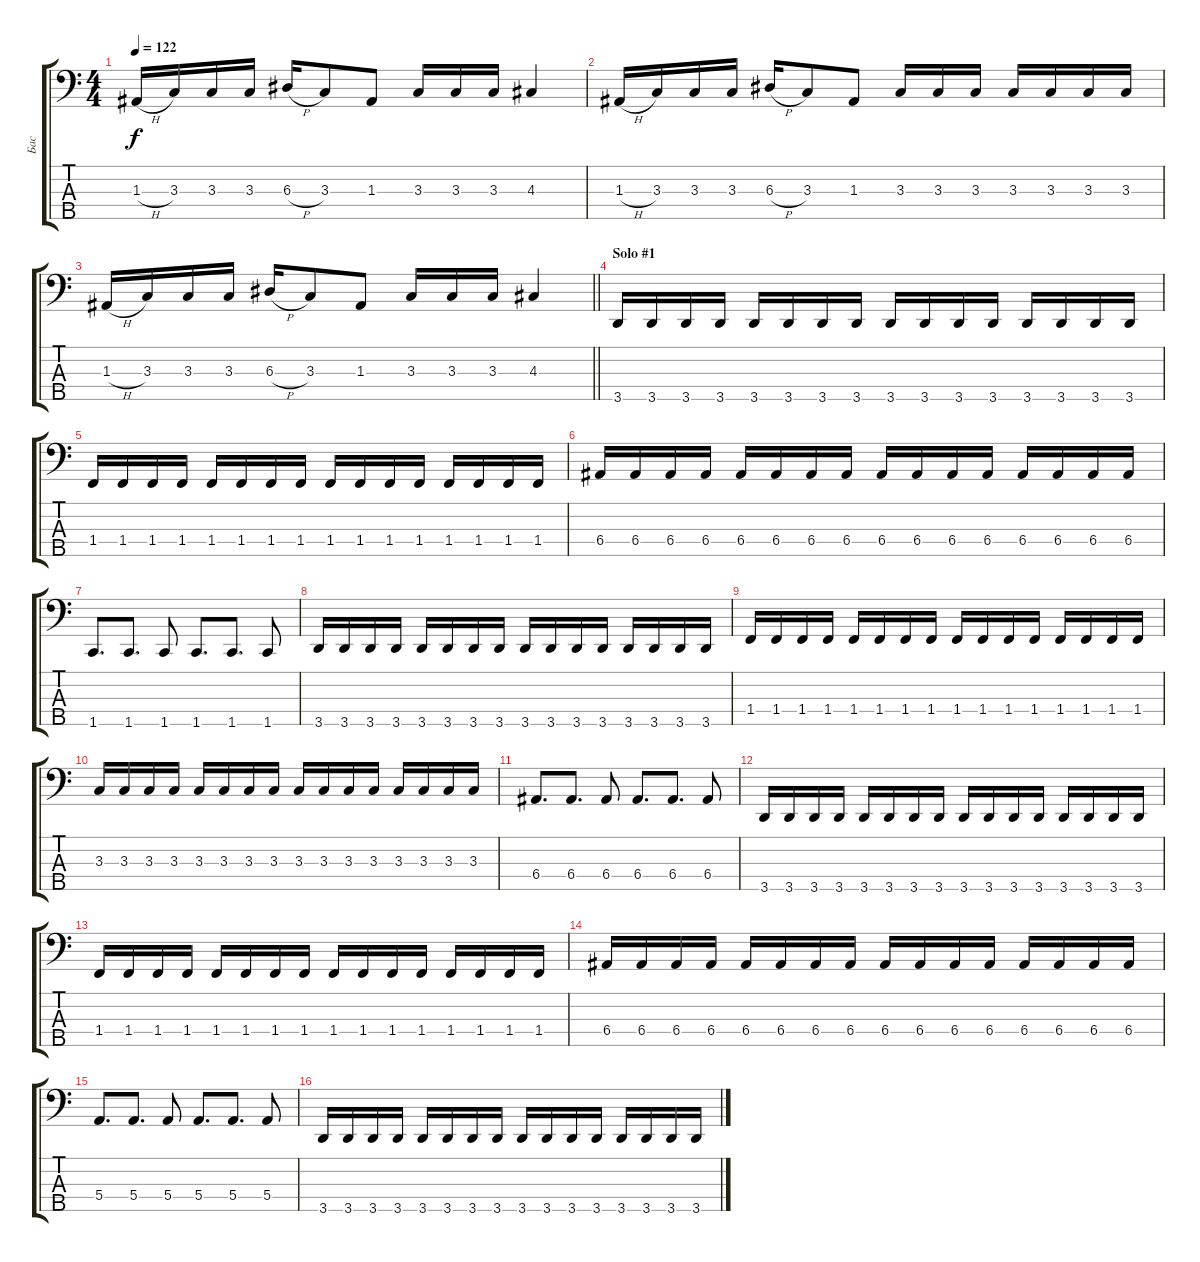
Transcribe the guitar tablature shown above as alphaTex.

\track ("Бас" "Бас") {instrument electricbassfinger}
\staff {score tabs}
\tuning (G2 D2 A1 E1 B0) {hide}
\ts (4 4)
\tempo 122
\clef f4
\ks c
1.3{h}.16{dy f} 3.3.16 3.3.16 3.3.16 6.3{h}.16 3.3.8 1.3.8 3.3.16 3.3.16 3.3.16 4.3.4 |
1.3{h}.16 3.3.16 3.3.16 3.3.16 6.3{h}.16 3.3.8 1.3.8 3.3.16 3.3.16 3.3.16 3.3.16 3.3.16 3.3.16 3.3.16 |
\barLineRight lightlight
1.3{h}.16 3.3.16 3.3.16 3.3.16 6.3{h}.16 3.3.8 1.3.8 3.3.16 3.3.16 3.3.16 4.3.4 |
\section ("" "Solo #1")
3.5.16 3.5.16 3.5.16 3.5.16 3.5.16 3.5.16 3.5.16 3.5.16 3.5.16 3.5.16 3.5.16 3.5.16 3.5.16 3.5.16 3.5.16 3.5.16 |
1.4.16 1.4.16 1.4.16 1.4.16 1.4.16 1.4.16 1.4.16 1.4.16 1.4.16 1.4.16 1.4.16 1.4.16 1.4.16 1.4.16 1.4.16 1.4.16 |
6.4.16 6.4.16 6.4.16 6.4.16 6.4.16 6.4.16 6.4.16 6.4.16 6.4.16 6.4.16 6.4.16 6.4.16 6.4.16 6.4.16 6.4.16 6.4.16 |
1.5.8{d} 1.5.8{d} 1.5.8 1.5.8{d} 1.5.8{d} 1.5.8 |
3.5.16 3.5.16 3.5.16 3.5.16 3.5.16 3.5.16 3.5.16 3.5.16 3.5.16 3.5.16 3.5.16 3.5.16 3.5.16 3.5.16 3.5.16 3.5.16 |
1.4.16 1.4.16 1.4.16 1.4.16 1.4.16 1.4.16 1.4.16 1.4.16 1.4.16 1.4.16 1.4.16 1.4.16 1.4.16 1.4.16 1.4.16 1.4.16 |
3.3.16 3.3.16 3.3.16 3.3.16 3.3.16 3.3.16 3.3.16 3.3.16 3.3.16 3.3.16 3.3.16 3.3.16 3.3.16 3.3.16 3.3.16 3.3.16 |
6.4.8{d} 6.4.8{d} 6.4.8 6.4.8{d} 6.4.8{d} 6.4.8 |
3.5.16 3.5.16 3.5.16 3.5.16 3.5.16 3.5.16 3.5.16 3.5.16 3.5.16 3.5.16 3.5.16 3.5.16 3.5.16 3.5.16 3.5.16 3.5.16 |
1.4.16 1.4.16 1.4.16 1.4.16 1.4.16 1.4.16 1.4.16 1.4.16 1.4.16 1.4.16 1.4.16 1.4.16 1.4.16 1.4.16 1.4.16 1.4.16 |
6.4.16 6.4.16 6.4.16 6.4.16 6.4.16 6.4.16 6.4.16 6.4.16 6.4.16 6.4.16 6.4.16 6.4.16 6.4.16 6.4.16 6.4.16 6.4.16 |
5.4.8{d} 5.4.8{d} 5.4.8 5.4.8{d} 5.4.8{d} 5.4.8 |
3.5.16 3.5.16 3.5.16 3.5.16 3.5.16 3.5.16 3.5.16 3.5.16 3.5.16 3.5.16 3.5.16 3.5.16 3.5.16 3.5.16 3.5.16 3.5.16
